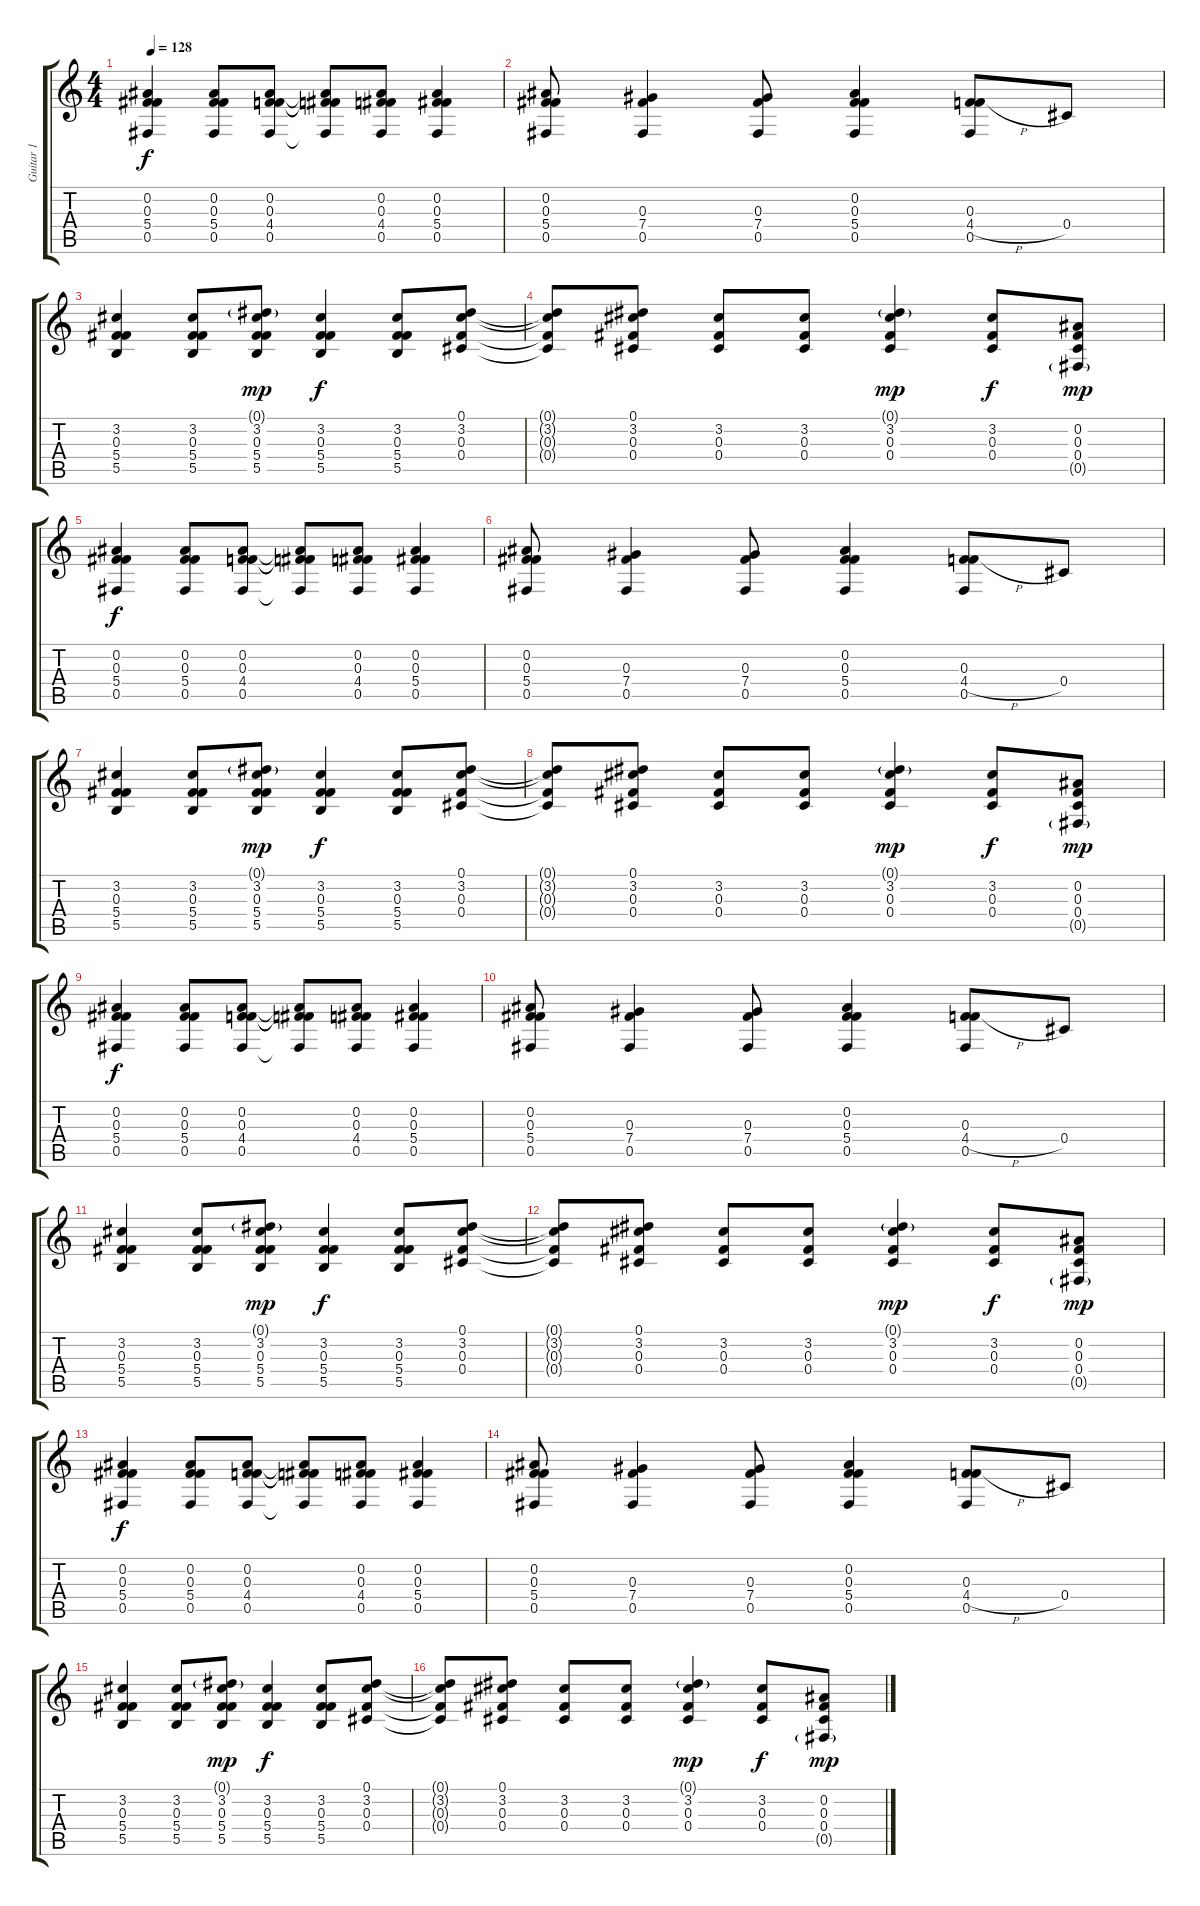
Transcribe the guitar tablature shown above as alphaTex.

\track ("Guitar 1" "Guitar 1") {instrument acousticguitarsteel}
\staff {score tabs}
\tuning (Eb4 Bb3 Gb3 Db3 Gb2 Eb2) {hide}
\ts (4 4)
\tempo 128
\clef g2
\ks c
(0.2 0.3 5.4 0.5).4{dy f} (0.2 0.3 5.4 0.5).8 (0.2 0.3 4.4 0.5).8 (0.2{t} 0.3{t} 4.4{t} 0.5{t}).8 (0.2 0.3 4.4 0.5).8 (0.2 0.3 5.4 0.5).4 |
(0.2 0.3 5.4 0.5).8 (0.3 7.4 0.5).4 (0.3 7.4 0.5).8 (0.2 0.3 5.4 0.5).4 (0.3 4.4{h} 0.5).8 0.4.8 |
(3.2 0.3 5.4 5.5).4 (3.2 0.3 5.4 5.5).8 (0.1{g} 3.2 0.3 5.4 5.5).8{dy mp} (3.2 0.3 5.4 5.5).4{dy f} (3.2 0.3 5.4 5.5).8 (0.1 3.2 0.3 0.4).8 |
(0.1{t} 3.2{t} 0.3{t} 0.4{t}).8 (0.1 3.2 0.3 0.4).8 (3.2 0.3 0.4).8 (3.2 0.3 0.4).8 (0.1{g} 3.2 0.3 0.4).4{dy mp} (3.2 0.3 0.4).8{dy f} (0.2 0.3 0.4 0.5{g}).8{dy mp} |
(0.2 0.3 5.4 0.5).4{dy f} (0.2 0.3 5.4 0.5).8 (0.2 0.3 4.4 0.5).8 (0.2{t} 0.3{t} 4.4{t} 0.5{t}).8 (0.2 0.3 4.4 0.5).8 (0.2 0.3 5.4 0.5).4 |
(0.2 0.3 5.4 0.5).8 (0.3 7.4 0.5).4 (0.3 7.4 0.5).8 (0.2 0.3 5.4 0.5).4 (0.3 4.4{h} 0.5).8 0.4.8 |
(3.2 0.3 5.4 5.5).4 (3.2 0.3 5.4 5.5).8 (0.1{g} 3.2 0.3 5.4 5.5).8{dy mp} (3.2 0.3 5.4 5.5).4{dy f} (3.2 0.3 5.4 5.5).8 (0.1 3.2 0.3 0.4).8 |
(0.1{t} 3.2{t} 0.3{t} 0.4{t}).8 (0.1 3.2 0.3 0.4).8 (3.2 0.3 0.4).8 (3.2 0.3 0.4).8 (0.1{g} 3.2 0.3 0.4).4{dy mp} (3.2 0.3 0.4).8{dy f} (0.2 0.3 0.4 0.5{g}).8{dy mp} |
(0.2 0.3 5.4 0.5).4{dy f} (0.2 0.3 5.4 0.5).8 (0.2 0.3 4.4 0.5).8 (0.2{t} 0.3{t} 4.4{t} 0.5{t}).8 (0.2 0.3 4.4 0.5).8 (0.2 0.3 5.4 0.5).4 |
(0.2 0.3 5.4 0.5).8 (0.3 7.4 0.5).4 (0.3 7.4 0.5).8 (0.2 0.3 5.4 0.5).4 (0.3 4.4{h} 0.5).8 0.4.8 |
(3.2 0.3 5.4 5.5).4 (3.2 0.3 5.4 5.5).8 (0.1{g} 3.2 0.3 5.4 5.5).8{dy mp} (3.2 0.3 5.4 5.5).4{dy f} (3.2 0.3 5.4 5.5).8 (0.1 3.2 0.3 0.4).8 |
(0.1{t} 3.2{t} 0.3{t} 0.4{t}).8 (0.1 3.2 0.3 0.4).8 (3.2 0.3 0.4).8 (3.2 0.3 0.4).8 (0.1{g} 3.2 0.3 0.4).4{dy mp} (3.2 0.3 0.4).8{dy f} (0.2 0.3 0.4 0.5{g}).8{dy mp} |
(0.2 0.3 5.4 0.5).4{dy f} (0.2 0.3 5.4 0.5).8 (0.2 0.3 4.4 0.5).8 (0.2{t} 0.3{t} 4.4{t} 0.5{t}).8 (0.2 0.3 4.4 0.5).8 (0.2 0.3 5.4 0.5).4 |
(0.2 0.3 5.4 0.5).8 (0.3 7.4 0.5).4 (0.3 7.4 0.5).8 (0.2 0.3 5.4 0.5).4 (0.3 4.4{h} 0.5).8 0.4.8 |
(3.2 0.3 5.4 5.5).4 (3.2 0.3 5.4 5.5).8 (0.1{g} 3.2 0.3 5.4 5.5).8{dy mp} (3.2 0.3 5.4 5.5).4{dy f} (3.2 0.3 5.4 5.5).8 (0.1 3.2 0.3 0.4).8 |
(0.1{t} 3.2{t} 0.3{t} 0.4{t}).8 (0.1 3.2 0.3 0.4).8 (3.2 0.3 0.4).8 (3.2 0.3 0.4).8 (0.1{g} 3.2 0.3 0.4).4{dy mp} (3.2 0.3 0.4).8{dy f} (0.2 0.3 0.4 0.5{g}).8{dy mp}
